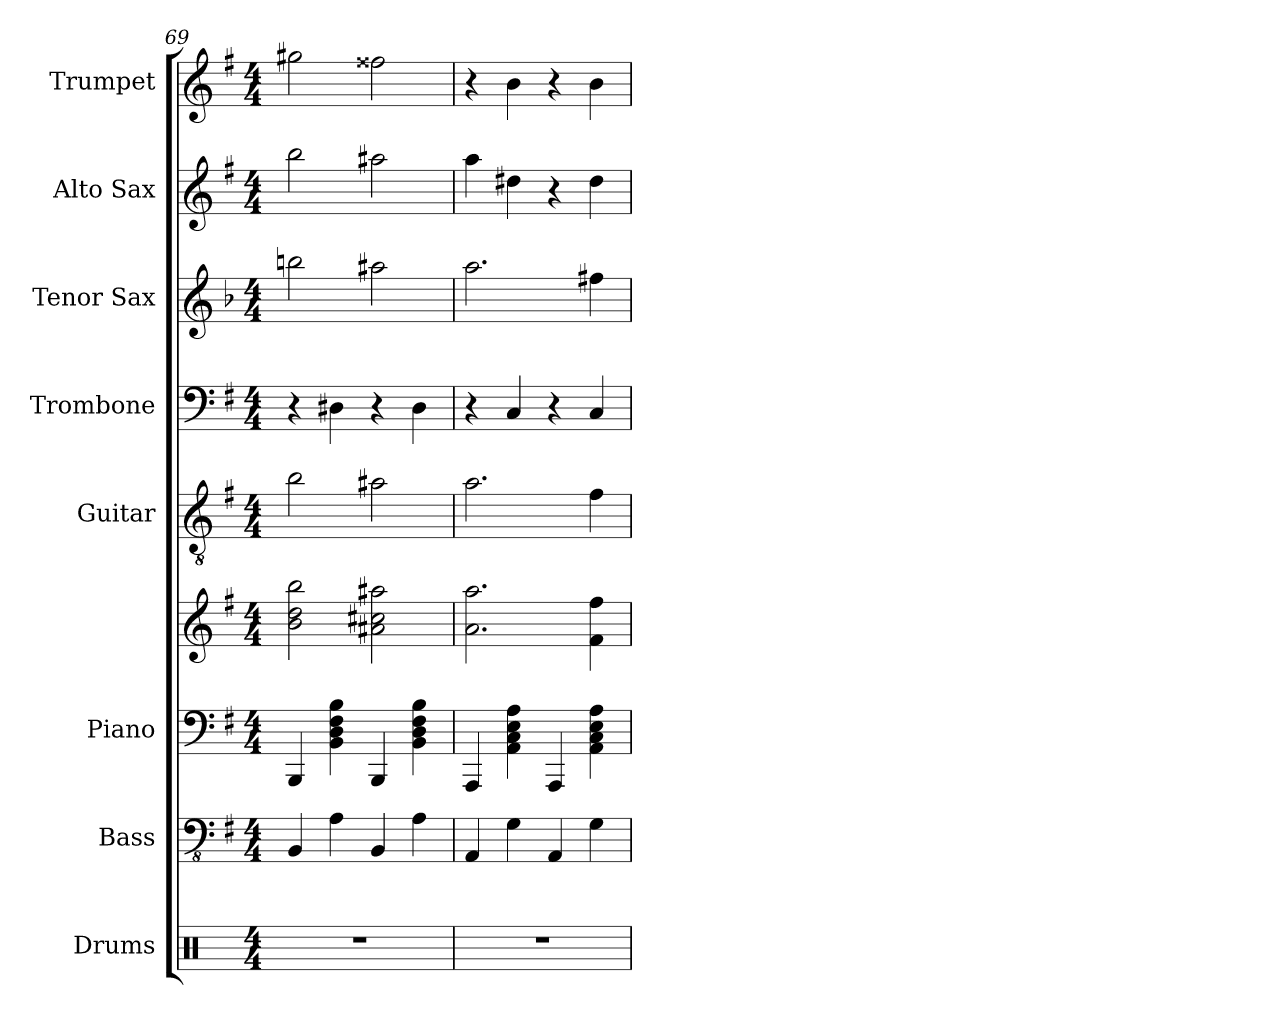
**kern	**kern	**kern	**kern	**kern	**kern	**kern	**kern	**kern
*part8	*part7	*part6	*part6	*part5	*part4	*part3	*part2	*part1
*staff9	*staff8	*staff7	*staff6	*staff5	*staff4	*staff3	*staff2	*staff1
*I"Drums	*I"Bass	*I"Piano	*	*I"Guitar	*I"Trombone	*I"Tenor Sax	*I"Alto Sax	*I"Trumpet
*I'Drums	*I'Bass	*I'Piano	*	*I'Gtr.	*I'Tbn.	*I'Tenor	*I'Alto	*I'Tpt.
*clefX	*clefFv4	*clefF4	*clefG2	*clefGv2	*clefF4	*clefG2	*clefG2	*clefG2
*	*	*	*	*	*	*ITrd8c14	*ITrd5c9	*ITrd1c2
*k[]	*k[f#]	*k[f#]	*k[f#]	*k[f#]	*k[f#]	*k[b-]	*k[b-e-]	*k[b-]
*M4/4	*M4/4	*M4/4	*M4/4	*M4/4	*M4/4	*M4/4	*M4/4	*M4/4
=69	=69	=69	=69	=69	=69	=69	=69	=69
1r	4BBB/	4BBB/	2b\ 2dd\ 2bb\	2b\	4r	2bn\	2dd\	2ff#X\
.	4AA\	4BB\ 4D\ 4F#\ 4B\	.	.	4D#X\	.	.	.
.	4BBB/	4BBB/	2a#X\ 2cc#X\ 2aa#X\	2a#X\	4r	2a#X\	2cc#X\	2ee#X\
.	4AA\	4BB\ 4D\ 4F#\ 4B\	.	.	4D#\	.	.	.
=70	=70	=70	=70	=70	=70	=70	=70	=70
1r	4AAA/	4AAA/	2.a\ 2.aa\	2.a\	4r	2.a\	4cc\	4r
.	4GG\	4AA\ 4C\ 4E\ 4A\	.	.	4C/	.	4f#X\	4a\
.	4AAA/	4AAA/	.	.	4r	.	4r	4r
.	4GG\	4AA\ 4C\ 4E\ 4A\	4f#\ 4ff#\	4f#\	4C/	4f#X\	4f#\	4a\
=	=	=	=	=	=	=	=	=
*-	*-	*-	*-	*-	*-	*-	*-	*-
